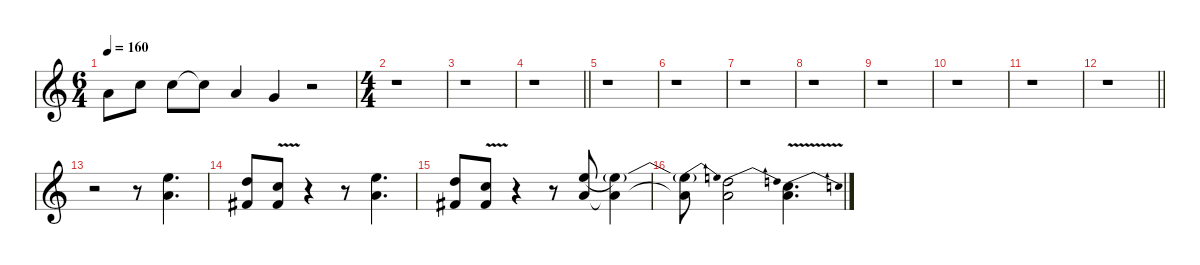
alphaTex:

\defaultSystemsLayout 4
\hideDynamics
\bracketExtendMode nobrackets
\singleTrackTrackNamePolicy hidden
\multiTrackTrackNamePolicy hidden
\firstSystemTrackNameMode fullname
\firstSystemTrackNameOrientation horizontal
\otherSystemsTrackNameOrientation horizontal
\track ("Voice" "clar.") {defaultSystemsLayout 16 instrument clarinet}
\staff {score}
\tuning (E4 B3 G3 D3 A2 E2)
\ts (6 4)
\tempo 160
\clef g2
\ks c
10.2{t}.8{dy f beam Down} 8.1.8{beam Down} 8.1.8{beam Down} 8.1{t}.8{beam Down} 10.2.4{beam Up} 8.2.4{beam Up} r.2{beam Up} |
\ts (4 4)
r.1{beam Down} |
r.1{beam Down} |
\barLineRight lightlight
r.1{beam Down} |
r.1{beam Down} |
r.1{beam Down} |
r.1{beam Down} |
r.1{beam Down} |
r.1{beam Down} |
r.1{beam Down} |
r.1{beam Down} |
\barLineRight lightlight
r.1{beam Down} |
r.2{beam Down} r.8{beam Down} (12.1 10.2).4{d beam Down} |
(10.1 7.2{acc #}).8{beam Up} (8.1{v} 7.2{v acc #}).8{beam Up} r.4{beam Up} r.8{beam Up} (12.1 10.2).4{d beam Down} |
(10.1 7.2{acc #}).8{beam Up} (8.1{v} 7.2{v acc #}).8{beam Up} r.4{beam Up} r.8{beam Up} (12.1{be (hold 0 0 60 0)} 10.2).8{beam Down} (12.1{t} 10.2{t}).4{beam Down} |
(12.1{be (bend 0 0 60 1) t} 10.2{t}).8{beam Down} (10.1{be (bend 0 0 60 1)} 10.2).2{beam Down} (8.1{be (bend 0 0 60 1) v} 10.2).4{d beam Down}
